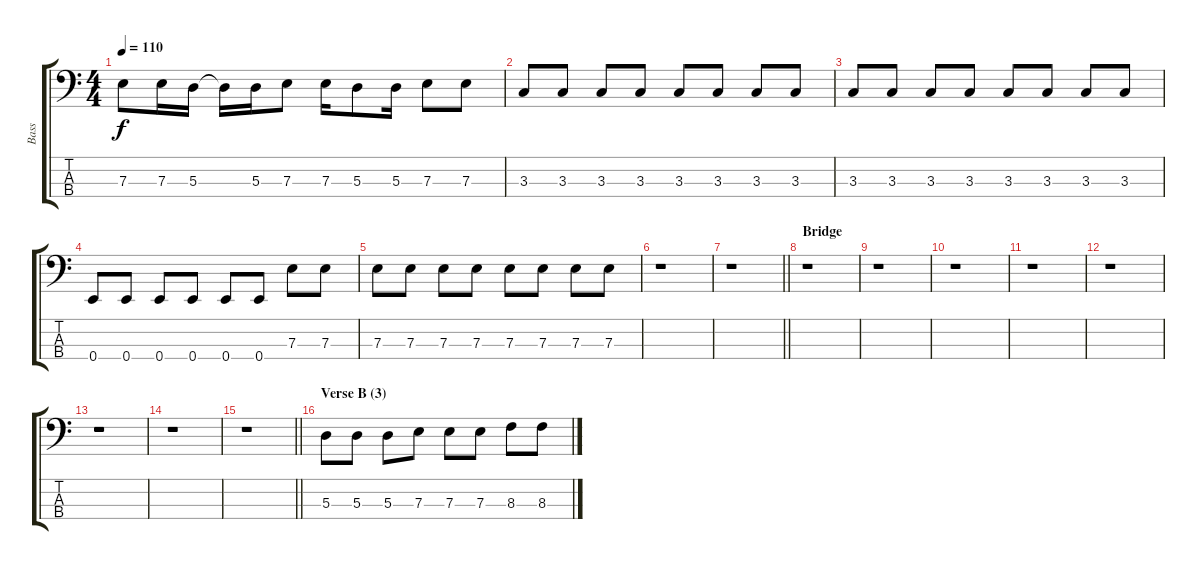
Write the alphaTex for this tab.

\track ("Bass" "Bass") {instrument electricbasspick}
\staff {score tabs}
\tuning (G2 D2 A1 E1) {hide}
\ts (4 4)
\tempo 110
\clef f4
\ks c
7.3.8{dy f} 7.3.16 5.3.16 5.3{t}.16 5.3.16 7.3.8 7.3.16 5.3.8 5.3.16 7.3.8 7.3.8 |
3.3.8 3.3.8 3.3.8 3.3.8 3.3.8 3.3.8 3.3.8 3.3.8 |
3.3.8 3.3.8 3.3.8 3.3.8 3.3.8 3.3.8 3.3.8 3.3.8 |
0.4.8 0.4.8 0.4.8 0.4.8 0.4.8 0.4.8 7.3.8 7.3.8 |
7.3.8 7.3.8 7.3.8 7.3.8 7.3.8 7.3.8 7.3.8 7.3.8 |
r.1 |
\barLineRight lightlight
r.1 |
\section ("" "Bridge")
r.1 |
r.1 |
r.1 |
r.1 |
r.1 |
r.1 |
r.1 |
\barLineRight lightlight
r.1 |
\section ("" "Verse B (3)")
5.3.8 5.3.8 5.3.8 7.3.8 7.3.8 7.3.8 8.3.8 8.3.8
